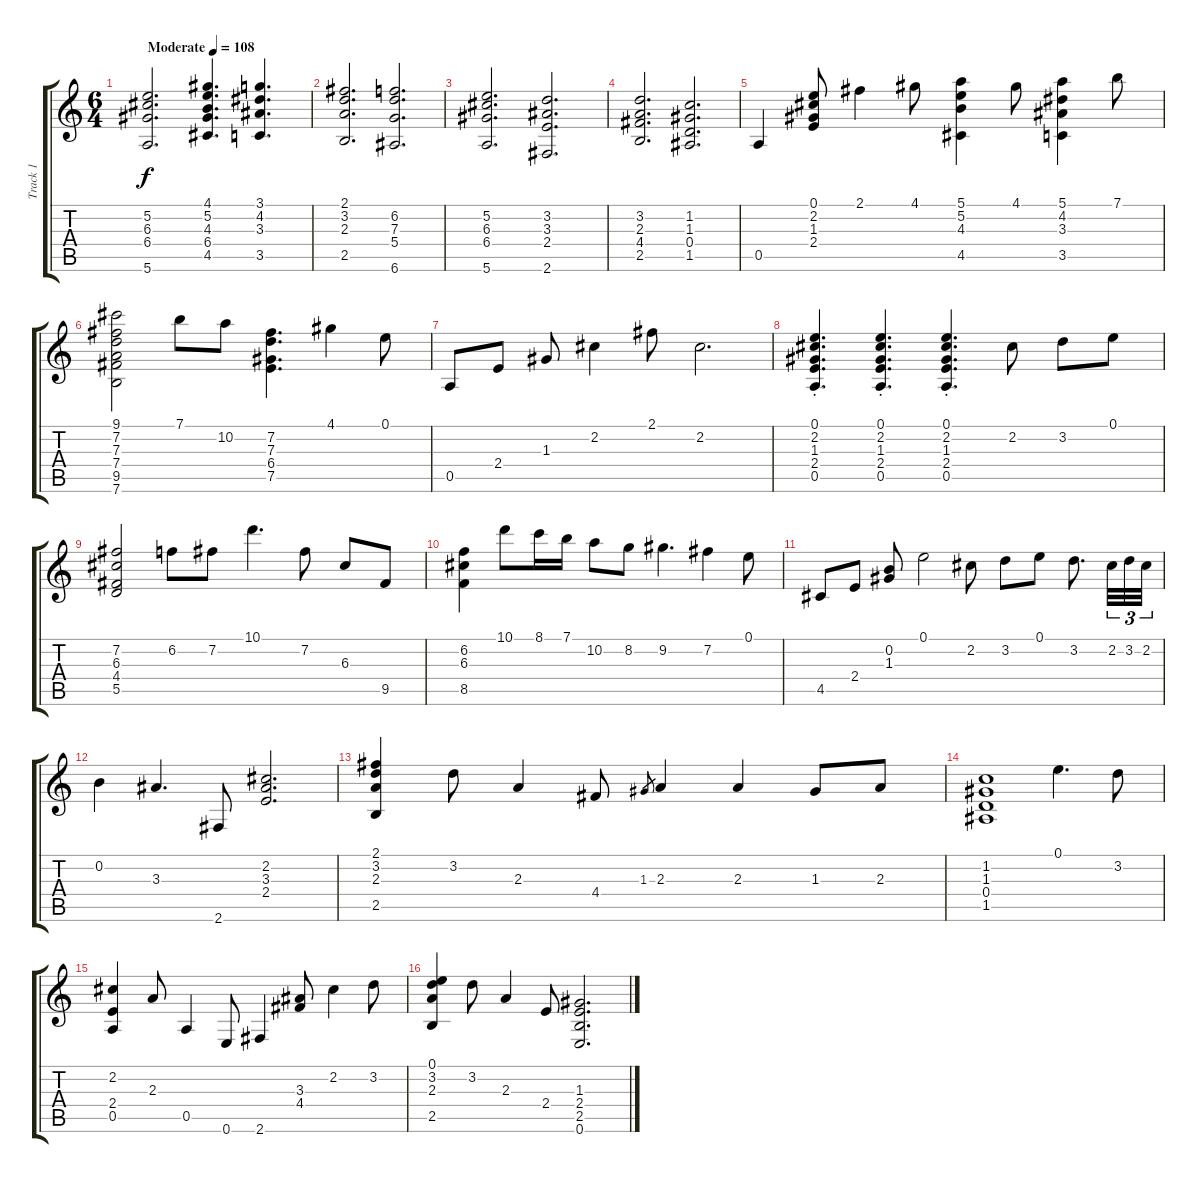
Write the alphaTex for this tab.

\track ("Track 1" "Track 1") {instrument acousticguitarsteel}
\staff {score tabs}
\tuning (E4 B3 G3 D3 A2 E2) {hide}
\ts (6 4)
\tempo (108 "Moderate")
\clef g2
\ks c
(5.2 6.3 6.4 5.6).2{d dy f instrument acousticguitarsteel} (4.1 5.2 4.3 6.4 4.5).4{d} (3.1 4.2 3.3 3.5).4{d} |
(2.1 3.2 2.3 2.5).2{d} (6.2 7.3 5.4 6.6).2{d} |
(5.2 6.3 6.4 5.6).2{d} (3.2 3.3 2.4 2.6).2{d} |
(3.2 2.3 4.4 2.5).2{d} (1.2 1.3 0.4 1.5).2{d} |
0.5.4 (0.1 2.2 1.3 2.4).8 2.1.4 4.1.8 (5.1 5.2 4.3 4.5).4 4.1.8 (5.1 4.2 3.3 3.5).4 7.1.8 |
(9.1 7.2 7.3 7.4 9.5 7.6).2 7.1.8 10.2.8 (7.2 7.3 6.4 7.5).4{d} 4.1.4 0.1.8 |
0.5.8 2.4.8 1.3.8 2.2.4 2.1.8 2.2.2{d} |
(0.1{st} 2.2 1.3 2.4 0.5).4{d} (0.1 2.2 1.3{st} 2.4 0.5).4{d} (0.1 2.2 1.3{st} 2.4 0.5).4{d} 2.2.8 3.2.8 0.1.8 |
(7.2 6.3 4.4 5.5).2 6.2.8 7.2.8 10.1.4{d} 7.2.8 6.3.8 9.5.8 |
(6.2 6.3 8.5).4 10.1.8 8.1.16 7.1.16 10.2.8 8.2.8 9.2.4{d} 7.2.4 0.1.8 |
4.5.8 2.4.8 (0.2 1.3).8 0.1.2 2.2.8 3.2.8 0.1.8 3.2.8{d} 2.2.32{tu (3 2)} 3.2.32{tu (3 2)} 2.2.32{tu (3 2)} |
0.2.4 3.3.4{d} 2.6.8 (2.2 3.3 2.4).2{d} |
(2.1 3.2 2.3 2.5).4 3.2.8 2.3.4 4.4.8 1.3.8{gr} 2.3.4 2.3.4 1.3.8 2.3.8 |
(1.2 1.3 0.4 1.5).1 0.1.4{d} 3.2.8 |
(2.2 2.4 0.5).4 2.3.8 0.5.4 0.6.8 2.6.4 (3.3 4.4).8 2.2.4 3.2.8 |
(0.1 3.2 2.3 2.5).4 3.2.8 2.3.4 2.4.8 (1.3 2.4 2.5 0.6).2{d}
